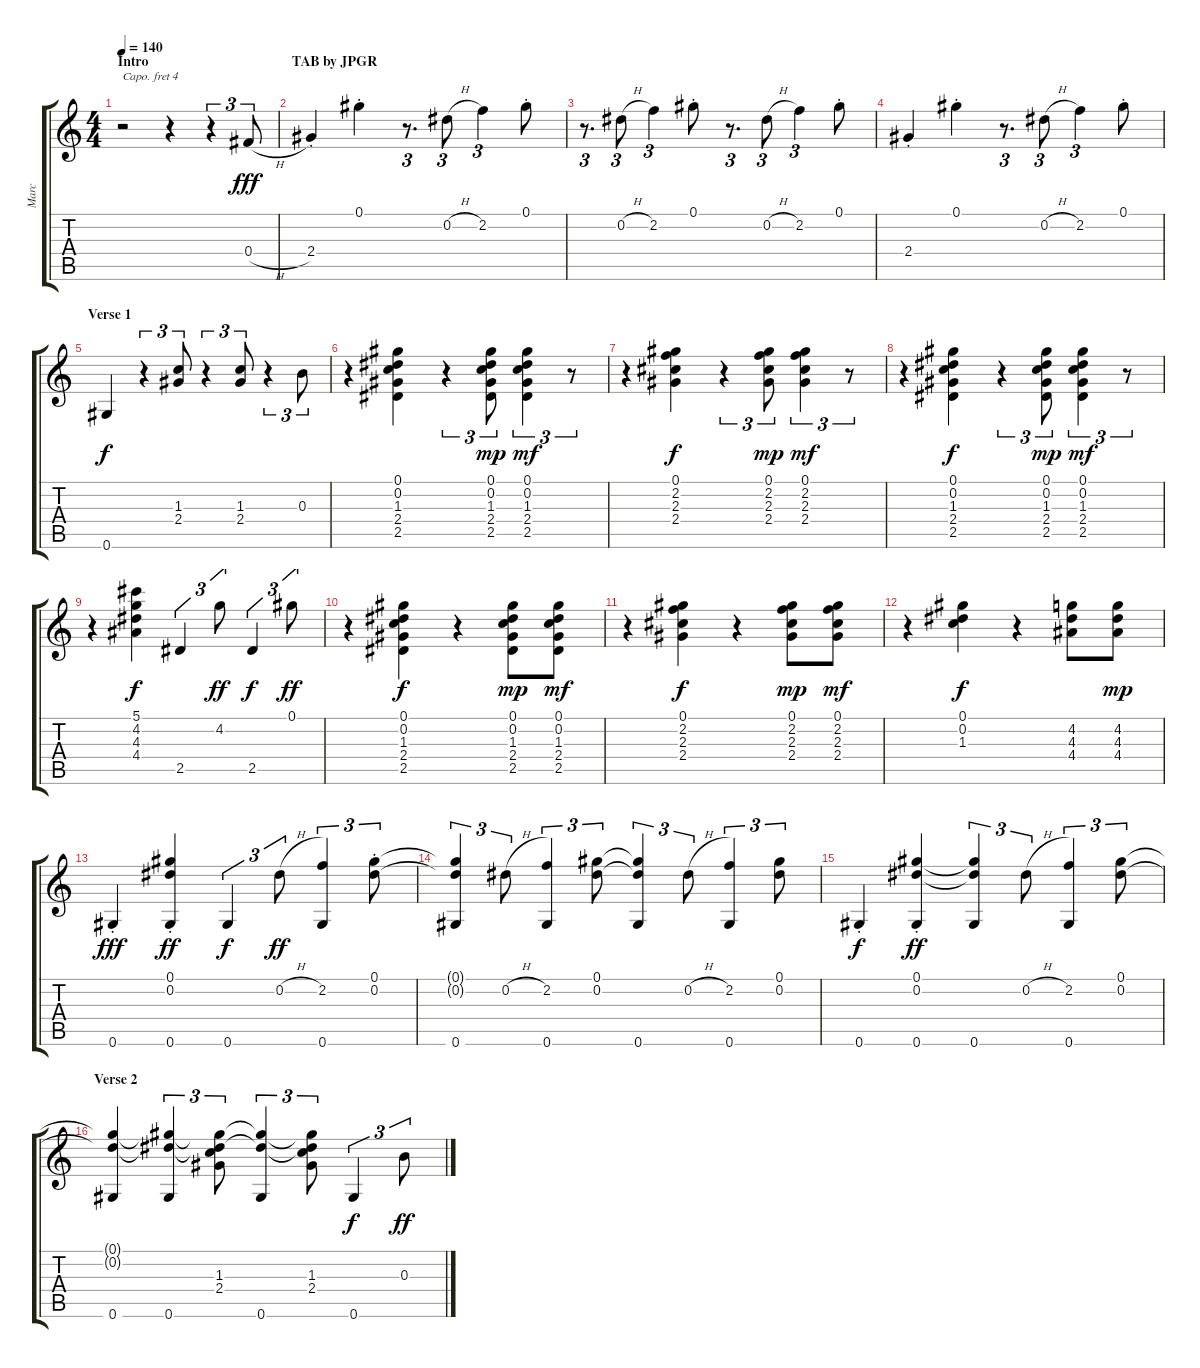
\track ("Marc" "Marc") {instrument distortionguitar}
\staff {score tabs}
\capo 4
\tuning (E4 B3 G3 D3 A2 E2) {hide}
\ts (4 4)
\section ("" "Intro                                         TAB by JPGR")
\tempo 140
\clef g2
\ks c
r.2{dy fff instrument distortionguitar} r.4 r.4{tu (3 2)} 0.4{h}.8{tu (3 2) volume 15} |
2.4{st}.4 0.1{st}.4 r.8{d tu (3 2)} 0.2{h}.8{tu (3 2)} 2.2.4{tu (3 2)} 0.1{st}.8 |
r.8{d tu (3 2)} 0.2{h}.8{tu (3 2)} 2.2.4{tu (3 2)} 0.1{st}.8 r.8{d tu (3 2)} 0.2{h}.8{tu (3 2)} 2.2.4{tu (3 2)} 0.1{st}.8 |
2.4{st}.4 0.1{st}.4 r.8{d tu (3 2)} 0.2{h}.8{tu (3 2)} 2.2.4{tu (3 2)} 0.1{st}.8 |
\section ("" "Verse 1")
0.6.4{dy f volume 10} r.4{tu (3 2)} (1.3 2.4).8{tu (3 2)} r.4{tu (3 2)} (1.3 2.4).8{tu (3 2)} r.4{tu (3 2)} 0.3.8{tu (3 2)} |
r.4 (0.1 0.2 1.3 2.4 2.5).4 r.4{tu (3 2)} (0.1 0.2 1.3 2.4 2.5).8{tu (3 2) dy mp} (0.1 0.2 1.3 2.4 2.5).4{tu (3 2) dy mf} r.8{tu (3 2)} |
r.4 (0.1 2.2 2.3 2.4).4{dy f} r.4{tu (3 2)} (0.1 2.2 2.3 2.4).8{tu (3 2) dy mp} (0.1 2.2 2.3 2.4).4{tu (3 2) dy mf} r.8{tu (3 2)} |
r.4 (0.1 0.2 1.3 2.4 2.5).4{dy f} r.4{tu (3 2)} (0.1 0.2 1.3 2.4 2.5).8{tu (3 2) dy mp} (0.1 0.2 1.3 2.4 2.5).4{tu (3 2) dy mf} r.8{tu (3 2)} |
r.4 (5.1 4.2 4.3 4.4).4{dy f} 2.5.4{tu (3 2)} 4.2.8{tu (3 2) dy ff} 2.5.4{tu (3 2) dy f} 0.1.8{tu (3 2) dy ff} |
r.4 (0.1 0.2 1.3 2.4 2.5).4{dy f} r.4 (0.1 0.2 1.3 2.4 2.5).8{dy mp} (0.1 0.2 1.3 2.4 2.5).8{dy mf} |
r.4 (0.1 2.2 2.3 2.4).4{dy f} r.4 (0.1 2.2 2.3 2.4).8{dy mp} (0.1 2.2 2.3 2.4).8{dy mf} |
r.4 (0.1 0.2 1.3).4{dy f} r.4 (4.2 4.3 4.4).8 (4.2 4.3 4.4).8{dy mp} |
0.6{st}.4{dy fff volume 14} (0.1{st} 0.2 0.6).4{dy ff} 0.6.4{tu (3 2) dy f} 0.2{h}.8{tu (3 2) dy ff} (2.2 0.6).4{tu (3 2)} (0.1 0.2{st}).8{tu (3 2)} |
(0.1{t} 0.2{t} 0.6).4{tu (3 2)} 0.2{h}.8{tu (3 2)} (2.2 0.6).4{tu (3 2)} (0.1 0.2).8{tu (3 2)} (0.1{t} 0.2{t} 0.6).4{tu (3 2)} 0.2{h}.8{tu (3 2)} (2.2 0.6).4{tu (3 2)} (0.1 0.2).8{tu (3 2)} |
0.6{st}.4{dy f} (0.1{st} 0.2{st} 0.6).4{dy ff} (0.1{t} 0.2{t} 0.6).4{tu (3 2)} 0.2{h}.8{tu (3 2)} (2.2 0.6).4{tu (3 2)} (0.1 0.2).8{tu (3 2)} |
\section ("" "Verse 2")
(0.1{t} 0.2{t} 0.6).4 (0.1{t} 0.2{t} 0.6).4{tu (3 2)} (0.1{t} 0.2{t} 1.3 2.4).8{tu (3 2) volume 12} (0.1{t} 0.2{t} 0.6).4{tu (3 2)} (0.1{t} 0.2{t} 1.3 2.4).8{tu (3 2)} 0.6.4{tu (3 2) dy f} 0.3.8{tu (3 2) dy ff}
